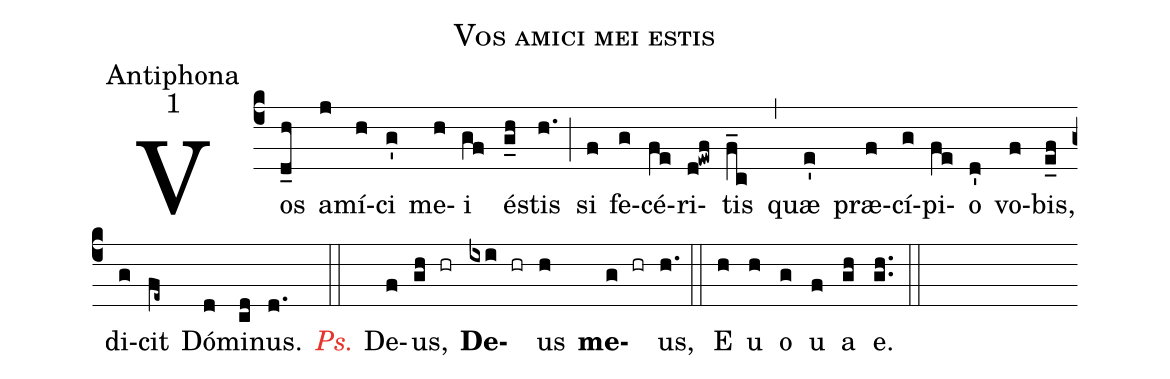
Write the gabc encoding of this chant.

name:Vos amici mei estis;
office-part:Antiphona;
mode:1;
%%
(c4) Vos(d_h) a(j)mí(h)ci(g') me(h)i(gf) é(g_h)stis(h.) (;) si(f) fe(g)cé(fe)ri(d!ewf)tis(f_c) (,) quæ(e') præ(f)cí(g)pi(fe)o(d') vo(f)bis,(e_f) di(g)cit(fe~) Dó(d)mi(cd)nus.(d.) (::)
<i><c>Ps.</c></i>
De(f)us,(gh hr) <b>De</b>(ixi hr)us(h) <b>me</b>(g hr)us,(h.) (::)
E(h) u(h) o(g) u(f) a(gh) e.(gh..) (::)
